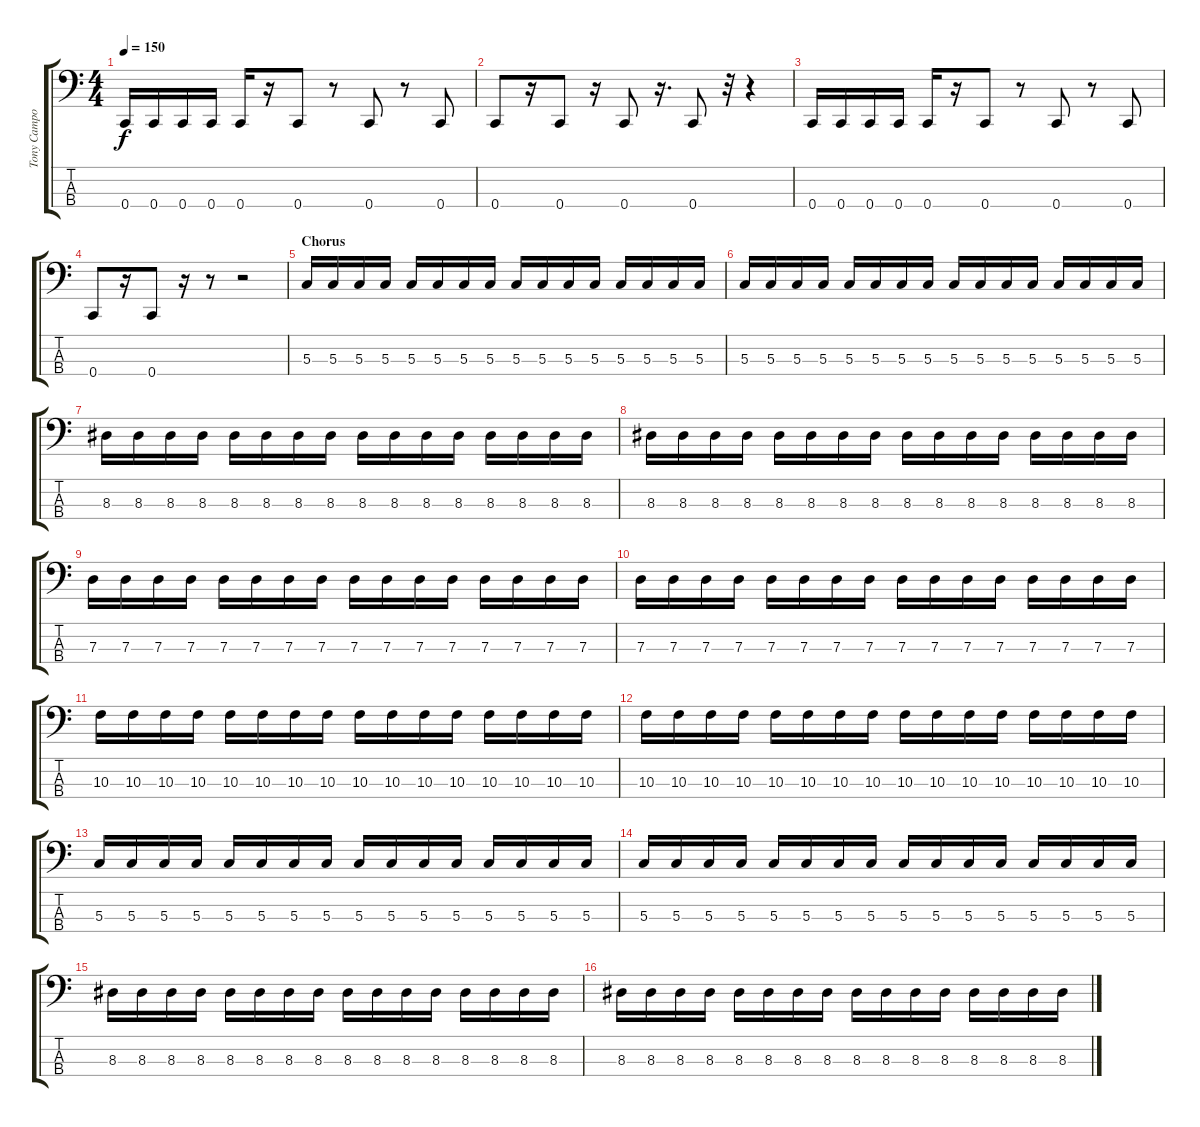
\track ("Tony Campos" "Tony Campo") {instrument electricbasspick}
\staff {score tabs}
\tuning (F2 C2 G1 C1) {hide}
\ts (4 4)
\tempo 150
\clef f4
\ks c
0.4.16{dy f} 0.4.16 0.4.16 0.4.16 0.4.16 r.16 0.4.8 r.8 0.4.8 r.8 0.4.8 |
0.4.8 r.16 0.4.8 r.16 0.4.8 r.16{d} 0.4.8 r.32 r.4 |
0.4.16 0.4.16 0.4.16 0.4.16 0.4.16 r.16 0.4.8 r.8 0.4.8 r.8 0.4.8 |
0.4.8 r.16 0.4.8 r.16 r.8 r.2 |
\section ("" "Chorus")
5.3.16 5.3.16 5.3.16 5.3.16 5.3.16 5.3.16 5.3.16 5.3.16 5.3.16 5.3.16 5.3.16 5.3.16 5.3.16 5.3.16 5.3.16 5.3.16 |
5.3.16 5.3.16 5.3.16 5.3.16 5.3.16 5.3.16 5.3.16 5.3.16 5.3.16 5.3.16 5.3.16 5.3.16 5.3.16 5.3.16 5.3.16 5.3.16 |
8.3.16 8.3.16 8.3.16 8.3.16 8.3.16 8.3.16 8.3.16 8.3.16 8.3.16 8.3.16 8.3.16 8.3.16 8.3.16 8.3.16 8.3.16 8.3.16 |
8.3.16 8.3.16 8.3.16 8.3.16 8.3.16 8.3.16 8.3.16 8.3.16 8.3.16 8.3.16 8.3.16 8.3.16 8.3.16 8.3.16 8.3.16 8.3.16 |
7.3.16 7.3.16 7.3.16 7.3.16 7.3.16 7.3.16 7.3.16 7.3.16 7.3.16 7.3.16 7.3.16 7.3.16 7.3.16 7.3.16 7.3.16 7.3.16 |
7.3.16 7.3.16 7.3.16 7.3.16 7.3.16 7.3.16 7.3.16 7.3.16 7.3.16 7.3.16 7.3.16 7.3.16 7.3.16 7.3.16 7.3.16 7.3.16 |
10.3.16 10.3.16 10.3.16 10.3.16 10.3.16 10.3.16 10.3.16 10.3.16 10.3.16 10.3.16 10.3.16 10.3.16 10.3.16 10.3.16 10.3.16 10.3.16 |
10.3.16 10.3.16 10.3.16 10.3.16 10.3.16 10.3.16 10.3.16 10.3.16 10.3.16 10.3.16 10.3.16 10.3.16 10.3.16 10.3.16 10.3.16 10.3.16 |
5.3.16 5.3.16 5.3.16 5.3.16 5.3.16 5.3.16 5.3.16 5.3.16 5.3.16 5.3.16 5.3.16 5.3.16 5.3.16 5.3.16 5.3.16 5.3.16 |
5.3.16 5.3.16 5.3.16 5.3.16 5.3.16 5.3.16 5.3.16 5.3.16 5.3.16 5.3.16 5.3.16 5.3.16 5.3.16 5.3.16 5.3.16 5.3.16 |
8.3.16 8.3.16 8.3.16 8.3.16 8.3.16 8.3.16 8.3.16 8.3.16 8.3.16 8.3.16 8.3.16 8.3.16 8.3.16 8.3.16 8.3.16 8.3.16 |
8.3.16 8.3.16 8.3.16 8.3.16 8.3.16 8.3.16 8.3.16 8.3.16 8.3.16 8.3.16 8.3.16 8.3.16 8.3.16 8.3.16 8.3.16 8.3.16
